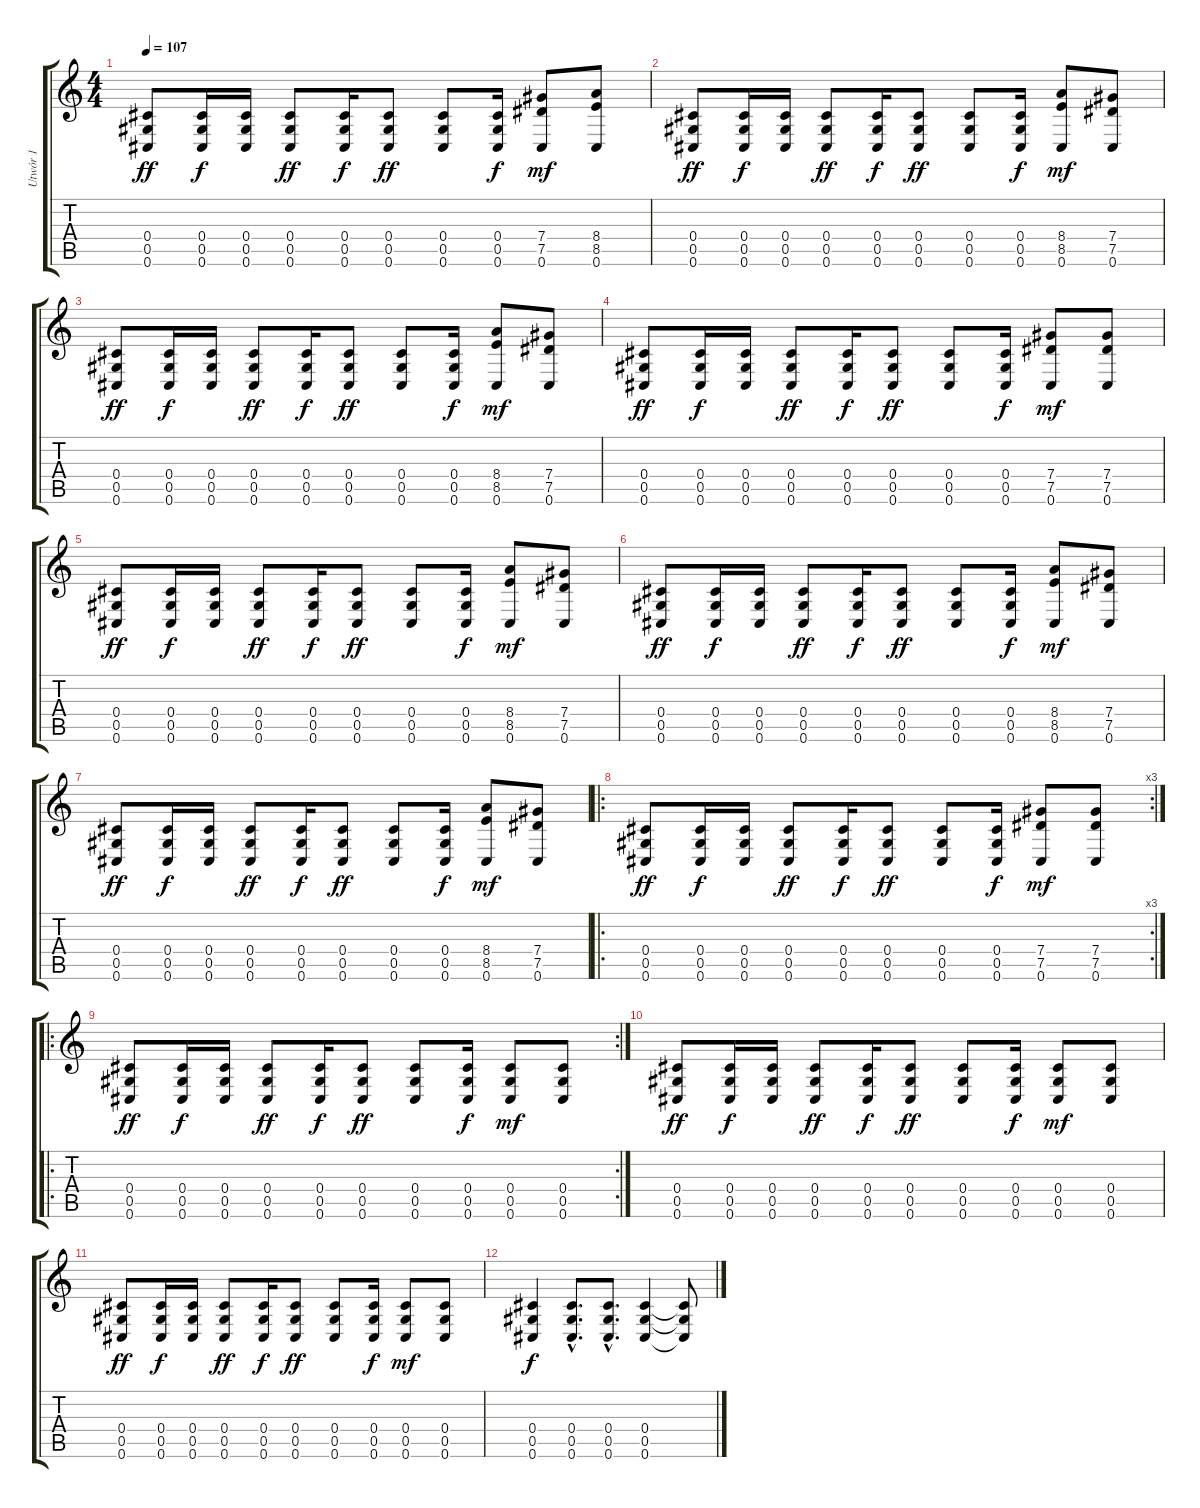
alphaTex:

\track ("Utwór 1" "Utwór 1") {instrument distortionguitar}
\staff {score tabs}
\tuning (Eb4 Bb3 Gb3 Db3 Ab2 Db2) {hide}
\ts (4 4)
\tempo 107
\clef g2
\ks c
(0.4 0.5 0.6).8{dy ff} (0.4 0.5 0.6).16{dy f} (0.4 0.5 0.6).16 (0.4 0.5 0.6).8{dy ff} (0.4 0.5 0.6).16{dy f} (0.4 0.5 0.6).8{dy ff} (0.4 0.5 0.6).8 (0.4 0.5 0.6).16{dy f} (7.4 7.5 0.6).8{dy mf} (8.4 8.5 0.6).8 |
(0.4 0.5 0.6).8{dy ff} (0.4 0.5 0.6).16{dy f} (0.4 0.5 0.6).16 (0.4 0.5 0.6).8{dy ff} (0.4 0.5 0.6).16{dy f} (0.4 0.5 0.6).8{dy ff} (0.4 0.5 0.6).8 (0.4 0.5 0.6).16{dy f} (8.4 8.5 0.6).8{dy mf} (7.4 7.5 0.6).8 |
(0.4 0.5 0.6).8{dy ff} (0.4 0.5 0.6).16{dy f} (0.4 0.5 0.6).16 (0.4 0.5 0.6).8{dy ff} (0.4 0.5 0.6).16{dy f} (0.4 0.5 0.6).8{dy ff} (0.4 0.5 0.6).8 (0.4 0.5 0.6).16{dy f} (8.4 8.5 0.6).8{dy mf} (7.4 7.5 0.6).8 |
(0.4 0.5 0.6).8{dy ff} (0.4 0.5 0.6).16{dy f} (0.4 0.5 0.6).16 (0.4 0.5 0.6).8{dy ff} (0.4 0.5 0.6).16{dy f} (0.4 0.5 0.6).8{dy ff} (0.4 0.5 0.6).8 (0.4 0.5 0.6).16{dy f} (7.4 7.5 0.6).8{dy mf} (7.4 7.5 0.6).8 |
(0.4 0.5 0.6).8{dy ff} (0.4 0.5 0.6).16{dy f} (0.4 0.5 0.6).16 (0.4 0.5 0.6).8{dy ff} (0.4 0.5 0.6).16{dy f} (0.4 0.5 0.6).8{dy ff} (0.4 0.5 0.6).8 (0.4 0.5 0.6).16{dy f} (8.4 8.5 0.6).8{dy mf} (7.4 7.5 0.6).8 |
(0.4 0.5 0.6).8{dy ff} (0.4 0.5 0.6).16{dy f} (0.4 0.5 0.6).16 (0.4 0.5 0.6).8{dy ff} (0.4 0.5 0.6).16{dy f} (0.4 0.5 0.6).8{dy ff} (0.4 0.5 0.6).8 (0.4 0.5 0.6).16{dy f} (8.4 8.5 0.6).8{dy mf} (7.4 7.5 0.6).8 |
(0.4 0.5 0.6).8{dy ff} (0.4 0.5 0.6).16{dy f} (0.4 0.5 0.6).16 (0.4 0.5 0.6).8{dy ff} (0.4 0.5 0.6).16{dy f} (0.4 0.5 0.6).8{dy ff} (0.4 0.5 0.6).8 (0.4 0.5 0.6).16{dy f} (8.4 8.5 0.6).8{dy mf} (7.4 7.5 0.6).8 |
\ro
\rc 3
(0.4 0.5 0.6).8{dy ff} (0.4 0.5 0.6).16{dy f} (0.4 0.5 0.6).16 (0.4 0.5 0.6).8{dy ff} (0.4 0.5 0.6).16{dy f} (0.4 0.5 0.6).8{dy ff} (0.4 0.5 0.6).8 (0.4 0.5 0.6).16{dy f} (7.4 7.5 0.6).8{dy mf} (7.4 7.5 0.6).8 |
\ro
\rc 2
(0.4 0.5 0.6).8{dy ff} (0.4 0.5 0.6).16{dy f} (0.4 0.5 0.6).16 (0.4 0.5 0.6).8{dy ff} (0.4 0.5 0.6).16{dy f} (0.4 0.5 0.6).8{dy ff} (0.4 0.5 0.6).8 (0.4 0.5 0.6).16{dy f} (0.4 0.5 0.6).8{dy mf} (0.4 0.5 0.6).8 |
(0.4 0.5 0.6).8{dy ff} (0.4 0.5 0.6).16{dy f} (0.4 0.5 0.6).16 (0.4 0.5 0.6).8{dy ff} (0.4 0.5 0.6).16{dy f} (0.4 0.5 0.6).8{dy ff} (0.4 0.5 0.6).8 (0.4 0.5 0.6).16{dy f} (0.4 0.5 0.6).8{dy mf} (0.4 0.5 0.6).8 |
(0.4 0.5 0.6).8{dy ff} (0.4 0.5 0.6).16{dy f} (0.4 0.5 0.6).16 (0.4 0.5 0.6).8{dy ff} (0.4 0.5 0.6).16{dy f} (0.4 0.5 0.6).8{dy ff} (0.4 0.5 0.6).8 (0.4 0.5 0.6).16{dy f} (0.4 0.5 0.6).8{dy mf} (0.4 0.5 0.6).8 |
(0.4 0.5 0.6).4{dy f} (0.4{hac} 0.5{hac} 0.6{hac}).8{d} (0.4{hac} 0.5{hac} 0.6{hac}).8{d} (0.4 0.5 0.6).4 (0.4{t} 0.5{t} 0.6{t}).8
